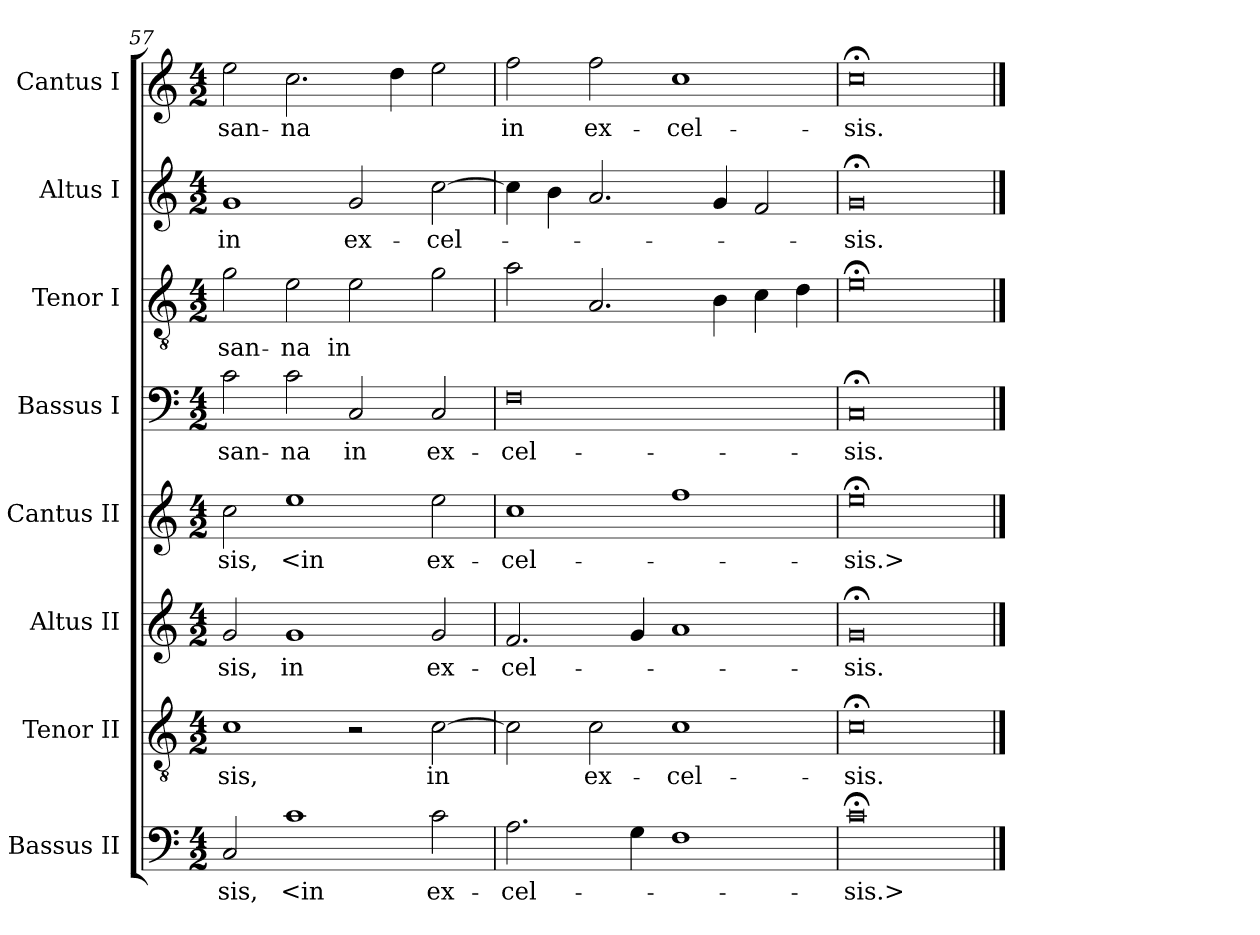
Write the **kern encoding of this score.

**kern	**text	**kern	**text	**kern	**text	**kern	**text	**kern	**text	**kern	**text	**kern	**text	**kern	**text
*part8	*part8	*part7	*part7	*part6	*part6	*part5	*part5	*part4	*part4	*part3	*part3	*part2	*part2	*part1	*part1
*staff8	*staff8	*staff7	*staff7	*staff6	*staff6	*staff5	*staff5	*staff4	*staff4	*staff3	*staff3	*staff2	*staff2	*staff1	*staff1
*I"Bassus II	*	*I"Tenor II	*	*I"Altus II	*	*I"Cantus II	*	*I"Bassus I	*	*I"Tenor I	*	*I"Altus I	*	*I"Cantus I	*
*I'B.II	*	*I'T.II	*	*I'A.II	*	*I'C.II	*	*I'B.I	*	*I'T.I	*	*I'A.I	*	*I'C.I	*
*clefF4	*	*clefGv2	*	*clefG2	*	*clefG2	*	*clefF4	*	*clefGv2	*	*clefG2	*	*clefG2	*
*	*	*ITrd7c12	*	*	*	*	*	*	*	*ITrd7c12	*	*	*	*	*
*k[]	*	*k[]	*	*k[]	*	*k[]	*	*k[]	*	*k[]	*	*k[]	*	*k[]	*
*C:	*	*C:	*	*C:	*	*C:	*	*C:	*	*C:	*	*C:	*	*C:	*
*M4/2	*	*M4/2	*	*M4/2	*	*M4/2	*	*M4/2	*	*M4/2	*	*M4/2	*	*M4/2	*
=57	=57	=57	=57	=57	=57	=57	=57	=57	=57	=57	=57	=57	=57	=57	=57
2C/	-sis,	1C\	-sis,	2g/	-sis,	2cc\	-sis,	2c\	-san-	2G\	-san-	1g/	in	2ee\	-san-
1c\	<in	.	.	1g/	in	1ee\	<in	2c\	-na	2E\	-na	.	.	2.cc\	-na
.	.	2r	.	.	.	.	.	2C/	in	2E\	in	2g/	ex-	.	.
.	.	.	.	.	.	.	.	.	.	.	.	.	.	4dd\	.
2c\	ex-	[2C\	in	2g/	ex-	2ee\	ex-	2C/	ex-	2G\	.	[2cc\	-cel-	2ee\	.
=58	=58	=58	=58	=58	=58	=58	=58	=58	=58	=58	=58	=58	=58	=58	=58
2.A\	-cel-	2C\]	.	2.f/	-cel-	1cc\	-cel-	0F\	-cel-	2A\	.	4cc\]	.	2ff\	in
.	.	.	.	.	.	.	.	.	.	.	.	4b\	.	.	.
.	.	2C\	ex-	.	.	.	.	.	.	2.AA/	.	2.a/	.	2ff\	ex-
4G\	.	.	.	4g/	.	.	.	.	.	.	.	.	.	.	.
1F\	.	1C\	-cel-	1a/	.	1ff\	.	.	.	.	.	.	.	1cc\	-cel-
.	.	.	.	.	.	.	.	.	.	4BB\	.	4g/	.	.	.
.	.	.	.	.	.	.	.	.	.	4C\	.	2f/	.	.	.
.	.	.	.	.	.	.	.	.	.	4D\	.	.	.	.	.
=59	=59	=59	=59	=59	=59	=59	=59	=59	=59	=59	=59	=59	=59	=59	=59
0c;<\	-sis.>	0C;<\	-sis.	0g;</	-sis.	0ee;<\	-sis.>	0C;</	-sis.	0E;<\	.	0g;</	-sis.	0cc;<\	-sis.
==	==	==	==	==	==	==	==	==	==	==	==	==	==	==	==
*-	*-	*-	*-	*-	*-	*-	*-	*-	*-	*-	*-	*-	*-	*-	*-
